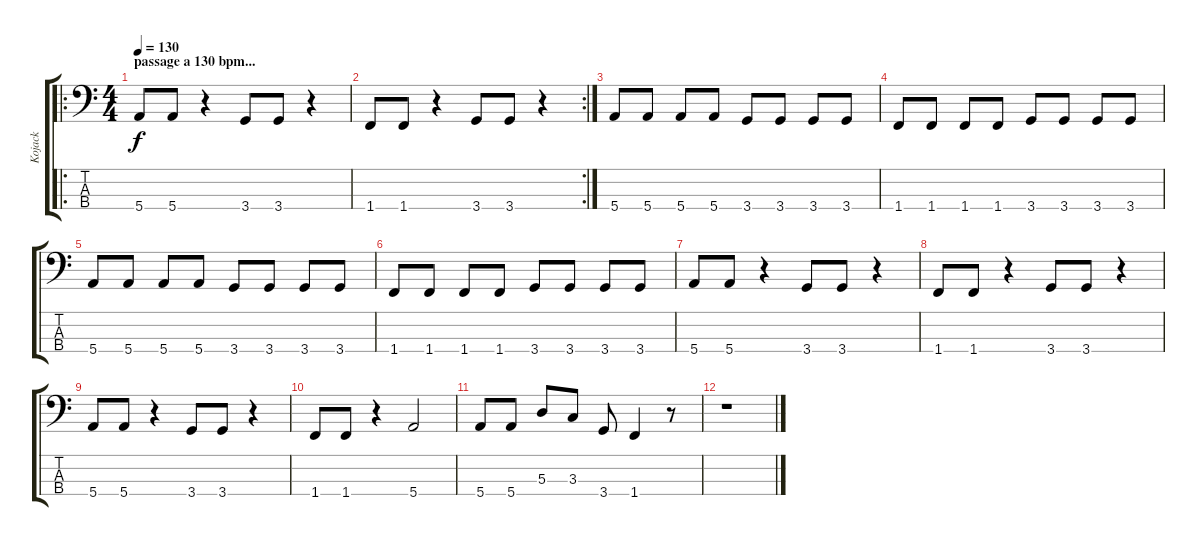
\track ("Kojack" "Kojack") {instrument electricbasspick}
\staff {score tabs}
\tuning (G2 D2 A1 E1) {hide}
\ro
\ts (4 4)
\section ("" "passage a 130 bpm...")
\tempo 130
\clef f4
\ks c
5.4.8{dy f} 5.4.8 r.4 3.4.8 3.4.8 r.4 |
\rc 2
1.4.8 1.4.8 r.4 3.4.8 3.4.8 r.4 |
5.4.8 5.4.8 5.4.8 5.4.8 3.4.8 3.4.8 3.4.8 3.4.8 |
1.4.8 1.4.8 1.4.8 1.4.8 3.4.8 3.4.8 3.4.8 3.4.8 |
5.4.8 5.4.8 5.4.8 5.4.8 3.4.8 3.4.8 3.4.8 3.4.8 |
1.4.8 1.4.8 1.4.8 1.4.8 3.4.8 3.4.8 3.4.8 3.4.8 |
5.4.8 5.4.8 r.4 3.4.8 3.4.8 r.4 |
1.4.8 1.4.8 r.4 3.4.8 3.4.8 r.4 |
5.4.8 5.4.8 r.4 3.4.8 3.4.8 r.4 |
1.4.8 1.4.8 r.4 5.4.2 |
5.4.8 5.4.8 5.3.8 3.3.8 3.4.8 1.4.4 r.8 |
r.1
